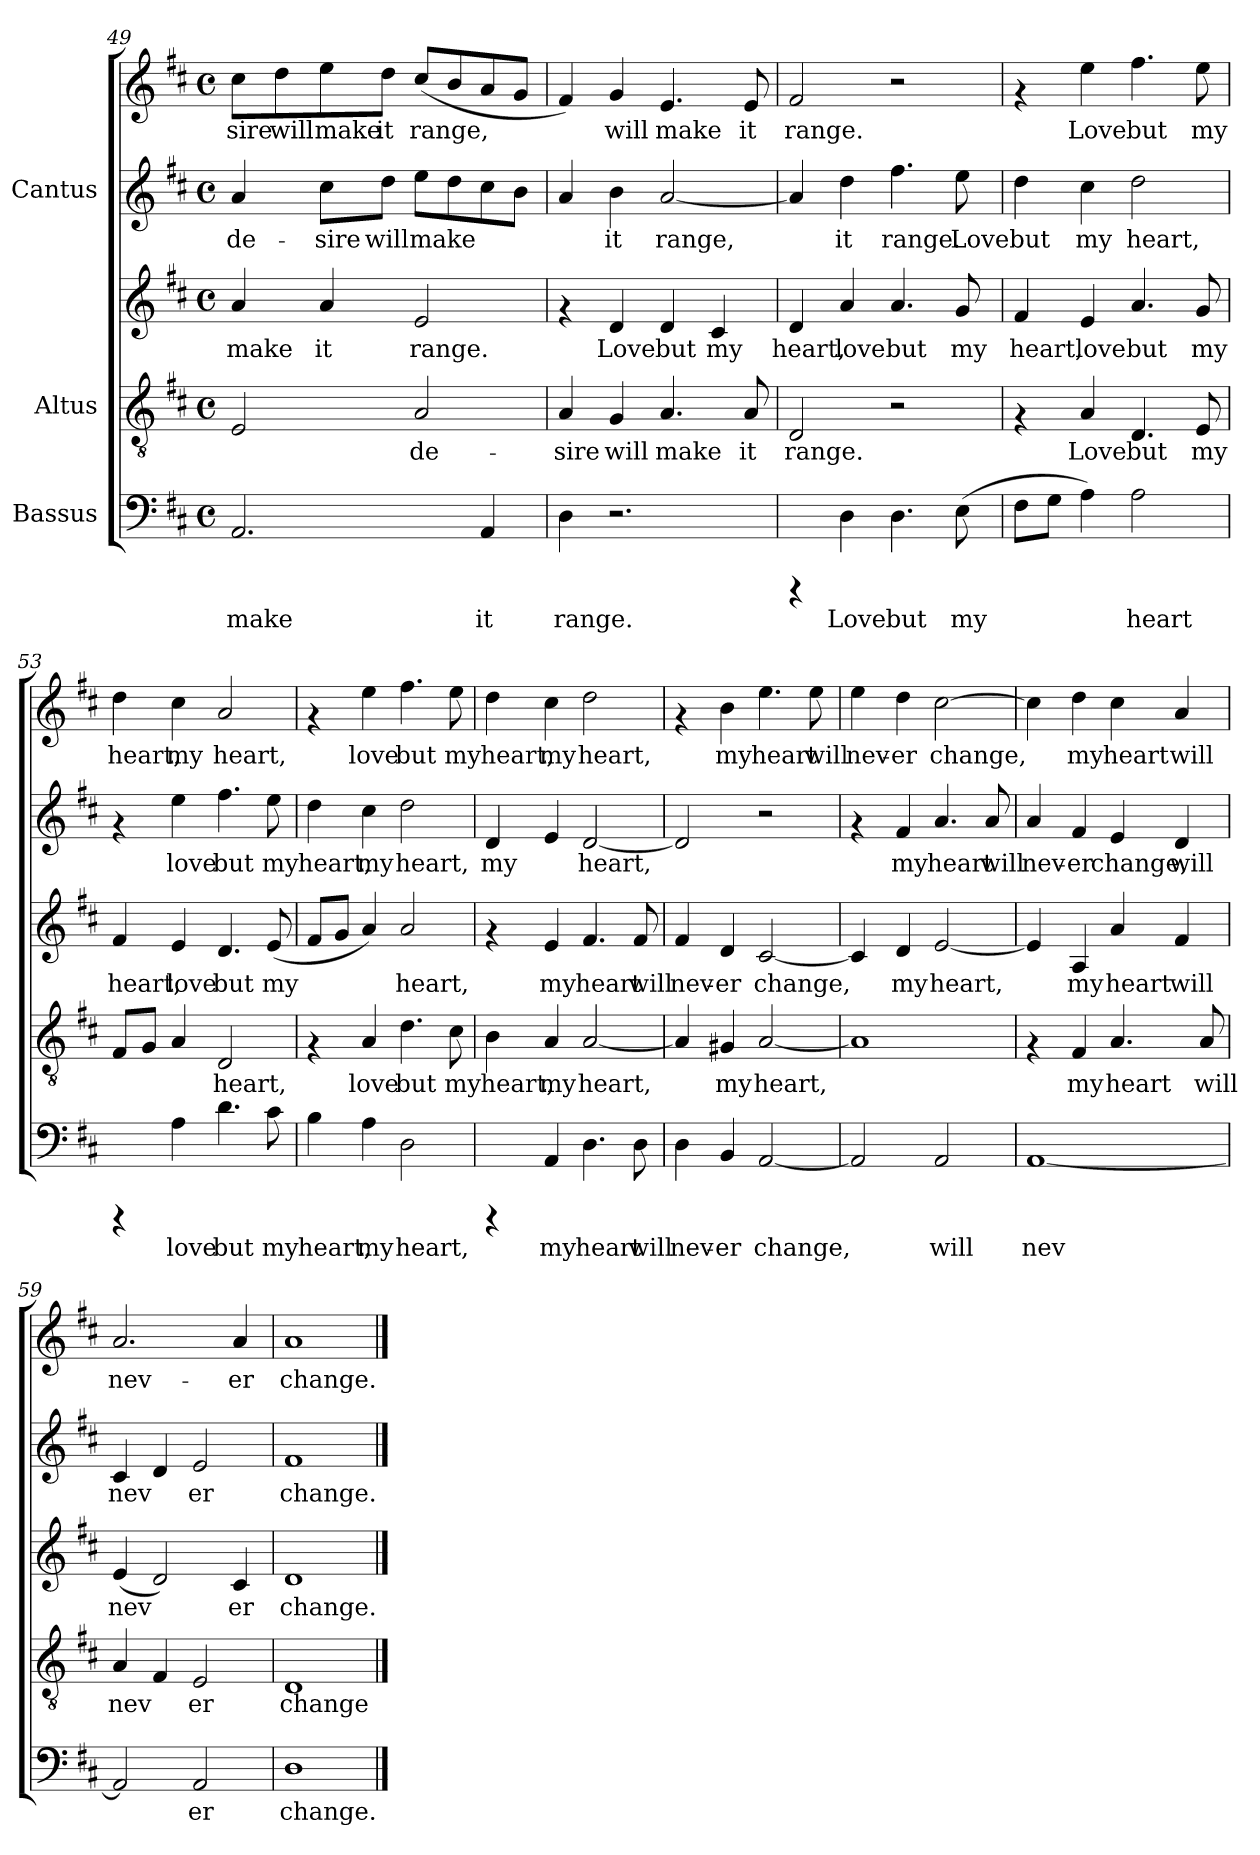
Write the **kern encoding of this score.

**kern	**text	**kern	**text	**kern	**text	**kern	**text	**kern	**text
*part3	*part3	*part2	*part2	*part2	*part2	*part1	*part1	*part1	*part1
*staff5	*staff5	*staff4	*staff4	*staff3	*staff3	*staff2	*staff2	*staff1	*staff1
*I"Bassus	*	*I"Altus	*	*	*	*I"Cantus	*	*	*
*clefF4	*	*clefGv2	*	*clefG2	*	*clefG2	*	*clefG2	*
*k[f#c#]	*	*k[f#c#]	*	*k[f#c#]	*	*k[f#c#]	*	*k[f#c#]	*
*D:	*	*D:	*	*D:	*	*D:	*	*D:	*
*M4/4	*	*M4/4	*	*M4/4	*	*M4/4	*	*M4/4	*
*met(c)	*	*met(c)	*	*met(c)	*	*met(c)	*	*met(c)	*
=49	=49	=49	=49	=49	=49	=49	=49	=49	=49
!	!LO:LY:b:cj	!	!LO:LY:b:cj	!	!LO:LY:b:cj	!	!LO:LY:b:cj	!	!LO:LY:b:cj
2.AA/	make	2E/	.	4a/	make	4a/	de-	8cc#\L	sire
!	!	!	!	!	!	!	!	!	!LO:LY:b:cj
.	.	.	.	.	.	.	.	8dd\	will
!	!	!	!	!	!LO:LY:b:cj	!	!LO:LY:b:cj	!	!LO:LY:b:cj
.	.	.	.	4a/	it	8cc#\L	-sire	8ee\	make
!	!	!	!	!	!	!	!LO:LY:b:cj	!	!LO:LY:b:cj
.	.	.	.	.	.	8dd\J	will	8dd\J	it
!	!	!	!LO:LY:b:cj	!	!LO:LY:b:cj	!	!LO:LY:b:cj	!	!LO:LY:b:cj
.	.	2A/	de-	2e/	range.	8ee\L	make	(<8cc#/L	range,
!	!	!	!	!	!	!	!LO:LY:b:cj	!	!LO:LY:b:cj
.	.	.	.	.	.	8dd\	.	8b/	.
!	!LO:LY:b:cj	!	!	!	!	!	!LO:LY:b:cj	!	!LO:LY:b:cj
4AA/	it	.	.	.	.	8cc#\	.	8a/	.
!	!	!	!	!	!	!	!LO:LY:b:cj	!	!LO:LY:b:cj
.	.	.	.	.	.	8b\J	.	8g/J	.
!!LO:LB:g=z
=50	=50	=50	=50	=50	=50	=50	=50	=50	=50
!	!LO:LY:b:cj	!	!LO:LY:b:cj	!	!	!	!LO:LY:b:cj	!	!LO:LY:b:cj
4D\	range.	4A/	sire	4rf	.	4a/	.	4f#/)	.
!	!	!	!LO:LY:b:cj	!	!LO:LY:b:cj	!	!LO:LY:b:cj	!	!LO:LY:b:cj
2.r	.	4G/	will	4d/	-Love	4b\	it	4g/	will
!	!	!	!LO:LY:b:cj	!	!LO:LY:b:cj	!	!LO:LY:b:cj	!	!LO:LY:b:cj
.	.	4.A/	make	4d/	but	[<2a/	range,	4.e/	make
!	!	!	!	!	!LO:LY:b:cj	!	!	!	!
.	.	.	.	4c#/	my	.	.	.	.
!	!	!	!LO:LY:b:cj	!	!	!	!	!	!LO:LY:b:cj
.	.	8A/	it	.	.	.	.	8e/	it
=51	=51	=51	=51	=51	=51	=51	=51	=51	=51
!	!	!	!LO:LY:b:cj	!	!LO:LY:b:cj	!	!LO:LY:b:cj	!	!LO:LY:b:cj
4rCCC	.	2D/	range.	4d/	heart,	4a/]	.	2f#/	range.
!	!LO:LY:b:cj	!	!	!	!LO:LY:b:cj	!	!LO:LY:b:cj	!	!
4D\	Love	.	.	4a/	love	4dd\	it	.	.
!	!LO:LY:b:cj	!	!	!	!LO:LY:b:cj	!	!LO:LY:b:cj	!	!
4.D\	but	2r	.	4.a/	but	4.ff#\	range.	2r	.
!	!LO:LY:b:cj	!	!	!	!LO:LY:b:cj	!	!LO:LY:b:cj	!	!
(>8E\	my	.	.	8g/	my	8ee\	Love	.	.
=52	=52	=52	=52	=52	=52	=52	=52	=52	=52
!	!LO:LY:b:cj	!	!	!	!LO:LY:b:cj	!	!LO:LY:b:cj	!	!
8F#\L	.	4rF	.	4f#/	heart,	4dd\	but	4rf	.
!	!LO:LY:b:cj	!	!	!	!	!	!	!	!
8G\J	.	.	.	.	.	.	.	.	.
!	!LO:LY:b:cj	!	!LO:LY:b:cj	!	!LO:LY:b:cj	!	!LO:LY:b:cj	!	!LO:LY:b:cj
4A\)	.	4A/	Love	4e/	love	4cc#\	my	4ee\	Love
!	!LO:LY:b:cj	!	!LO:LY:b:cj	!	!LO:LY:b:cj	!	!LO:LY:b:cj	!	!LO:LY:b:cj
2A\	heart	4.D/	but	4.a/	but	2dd\	heart,	4.ff#\	but
!	!	!	!LO:LY:b:cj	!	!LO:LY:b:cj	!	!	!	!LO:LY:b:cj
.	.	8E/	my	8g/	my	.	.	8ee\	my
=53	=53	=53	=53	=53	=53	=53	=53	=53	=53
!	!	!	!LO:LY:b:cj	!	!LO:LY:b:cj	!	!	!	!LO:LY:b:cj
4rCCC	.	8F#/L	.	4f#/	heart,	4rf	.	4dd\	heart,
!	!	!	!LO:LY:b:cj	!	!	!	!	!	!
.	.	8G/J	.	.	.	.	.	.	.
!	!LO:LY:b:cj	!	!LO:LY:b:cj	!	!LO:LY:b:cj	!	!LO:LY:b:cj	!	!LO:LY:b:cj
4A\	love	4A/	.	4e/	love	4ee\	love	4cc#\	my
!	!LO:LY:b:cj	!	!LO:LY:b:cj	!	!LO:LY:b:cj	!	!LO:LY:b:cj	!	!LO:LY:b:cj
4.d\	but	2D/	heart,	4.d/	but	4.ff#\	but	2a/	heart,
!	!LO:LY:b:cj	!	!	!	!LO:LY:b:cj	!	!LO:LY:b:cj	!	!
8c#\	my	.	.	(<8e/	my	8ee\	my	.	.
!!LO:LB:g=z
=54	=54	=54	=54	=54	=54	=54	=54	=54	=54
!	!LO:LY:b:cj	!	!	!	!LO:LY:b:cj	!	!LO:LY:b:cj	!	!
4B\	heart,	4rF	.	8f#/L	.	4dd\	heart,	4rf	.
!	!	!	!	!	!LO:LY:b:cj	!	!	!	!
.	.	.	.	8g/J	.	.	.	.	.
!	!LO:LY:b:cj	!	!LO:LY:b:cj	!	!LO:LY:b:cj	!	!LO:LY:b:cj	!	!LO:LY:b:cj
4A\	my	4A/	love	4a/)	.	4cc#\	my	4ee\	love
!	!LO:LY:b:cj	!	!LO:LY:b:cj	!	!LO:LY:b:cj	!	!LO:LY:b:cj	!	!LO:LY:b:cj
2D\	heart,	4.d\	but	2a/	heart,	2dd\	heart,	4.ff#\	but
!	!	!	!LO:LY:b:cj	!	!	!	!	!	!LO:LY:b:cj
.	.	8c#\	my	.	.	.	.	8ee\	my
=55	=55	=55	=55	=55	=55	=55	=55	=55	=55
!	!	!	!LO:LY:b:cj	!	!	!	!LO:LY:b:cj	!	!LO:LY:b:cj
4rCCC	.	4B\	heart,	4rf	.	4d/	my	4dd\	heart,
!	!LO:LY:b:cj	!	!LO:LY:b:cj	!	!LO:LY:b:cj	!	!LO:LY:b:cj	!	!LO:LY:b:cj
4AA/	my	4A/	my	4e/	my	4e/	.	4cc#\	my
!	!LO:LY:b:cj	!	!LO:LY:b:cj	!	!LO:LY:b:cj	!	!LO:LY:b:cj	!	!LO:LY:b:cj
4.D\	heart	[<2A/	heart,	4.f#/	heart	[<2d/	heart,	2dd\	heart,
!	!LO:LY:b:cj	!	!	!	!LO:LY:b:cj	!	!	!	!
8D\	will	.	.	8f#/	will	.	.	.	.
=56	=56	=56	=56	=56	=56	=56	=56	=56	=56
!	!LO:LY:b:cj	!	!LO:LY:b:cj	!	!LO:LY:b:cj	!	!	!	!
4D\	nev-	4A/]	.	4f#/	nev-	2d/]	.	4rf	.
!	!LO:LY:b:cj	!	!LO:LY:b:cj	!	!LO:LY:b:cj	!	!	!	!LO:LY:b:cj
4BB/	-er	4G#X/	my	4d/	-er	.	.	4b\	my
!	!LO:LY:b:cj	!	!LO:LY:b:cj	!	!LO:LY:b:cj	!	!	!	!LO:LY:b:cj
[<2AA/	change,	[<2A/	heart,	[<2c#/	change,	2r	.	4.ee\	heart
!	!	!	!	!	!	!	!	!	!LO:LY:b:cj
.	.	.	.	.	.	.	.	8ee\	will
=57	=57	=57	=57	=57	=57	=57	=57	=57	=57
!	!LO:LY:b:cj	!	!	!	!LO:LY:b:cj	!	!	!	!LO:LY:b:cj
2AA/]	.	1A]	.	4c#/]	.	4rf	.	4ee\	nev-
!	!	!	!	!	!LO:LY:b:cj	!	!LO:LY:b:cj	!	!LO:LY:b:cj
.	.	.	.	4d/	my	4f#/	my	4dd\	-er
!	!LO:LY:b:cj	!	!	!	!LO:LY:b:cj	!	!LO:LY:b:cj	!	!LO:LY:b:cj
2AA/	will	.	.	[<2e/	heart,	4.a/	heart	[>2cc#\	change,
!	!	!	!	!	!	!	!LO:LY:b:cj	!	!
.	.	.	.	.	.	8a/	will	.	.
!!LO:PB:g=z
=58	=58	=58	=58	=58	=58	=58	=58	=58	=58
!	!LO:LY:b:cj	!	!	!	!LO:LY:b:cj	!	!LO:LY:b:cj	!	!LO:LY:b:cj
[<1AA	nev-	4rF	.	4e/]	.	4a/	nev-	4cc#\]	.
!	!	!	!LO:LY:b:cj	!	!LO:LY:b:cj	!	!LO:LY:b:cj	!	!LO:LY:b:cj
.	.	4F#/	my	4A/	my	4f#/	-er	4dd\	my
!	!	!	!LO:LY:b:cj	!	!LO:LY:b:cj	!	!LO:LY:b:cj	!	!LO:LY:b:cj
.	.	4.A/	heart	4a/	heart	4e/	change,	4cc#\	heart
!	!	!	!	!	!LO:LY:b:cj	!	!LO:LY:b:cj	!	!LO:LY:b:cj
.	.	.	.	4f#/	will	4d/	will	4a/	will
!	!	!	!LO:LY:b:cj	!	!	!	!	!	!
.	.	8A/	will	.	.	.	.	.	.
=59	=59	=59	=59	=59	=59	=59	=59	=59	=59
!	!LO:LY:b:cj	!	!LO:LY:b:cj	!	!LO:LY:b:cj	!	!LO:LY:b:cj	!	!LO:LY:b:cj
2AA/]	-	4A/	nev-	(<4e/	nev-	4c#/	nev-	2.a/	nev-
!	!	!	!LO:LY:b:cj	!	!LO:LY:b:cj	!	!LO:LY:b:cj	!	!
.	.	4F#/	-	2d/)	-	4d/	-	.	.
!	!LO:LY:b:cj	!	!LO:LY:b:cj	!	!	!	!LO:LY:b:cj	!	!
2AA/	er	2E/	er	.	.	2e/	er	.	.
!	!	!	!	!	!LO:LY:b:cj	!	!	!	!LO:LY:b:cj
.	.	.	.	4c#/	er	.	.	4a/	-er
=60	=60	=60	=60	=60	=60	=60	=60	=60	=60
!	!LO:LY:b:cj	!	!LO:LY:b:cj	!	!LO:LY:b:cj	!	!LO:LY:b:cj	!	!LO:LY:b:cj
1D	change.	1D	change	1d	change.	1f#	change.	1a	change.
==	==	==	==	==	==	==	==	==	==
*-	*-	*-	*-	*-	*-	*-	*-	*-	*-
